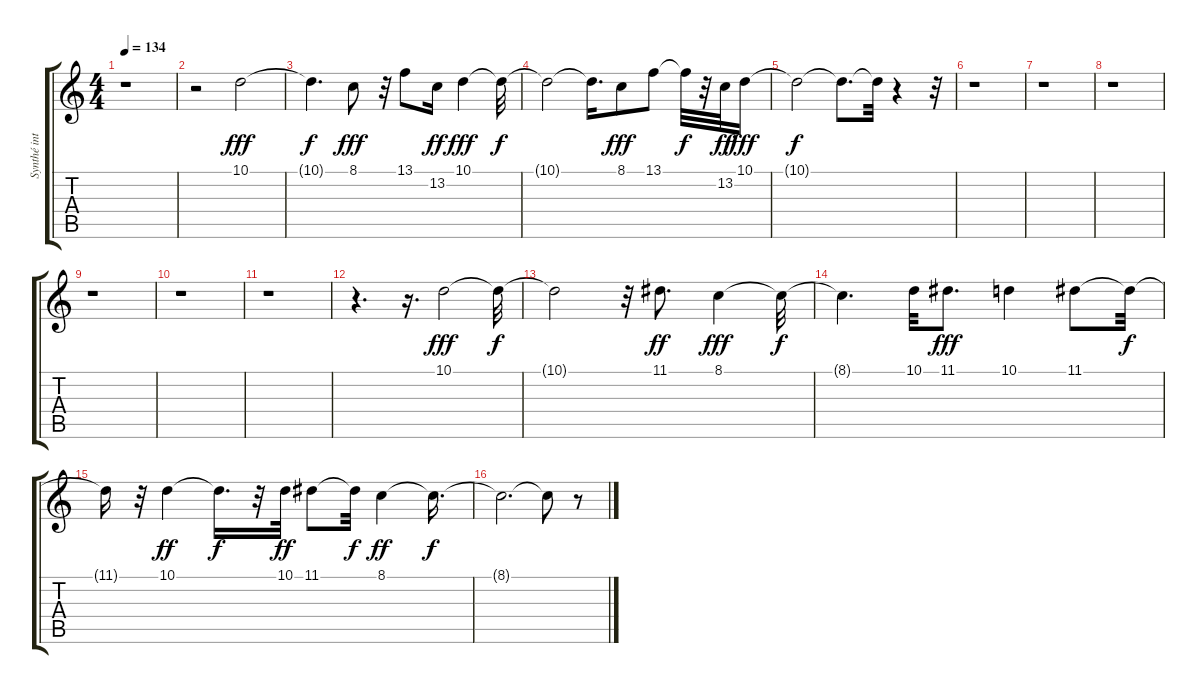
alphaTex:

\track ("Synthé intro" "Synthé int") {instrument lead8bassandlead}
\staff {score tabs}
\tuning (E4 B3 G3 D3 A2 E2) {hide}
\ts (4 4)
\tempo 134
\clef g2
\ks c
r.1{dy f} |
r.2 10.1.2{dy fff} |
10.1{t}.4{d dy f} 8.1.8{dy fff} r.32 13.1.8 13.2.16{dy ff} 10.1.4{dy fff} 10.1{t}.32{dy f} |
10.1{t}.2 10.1{t}.16{d} 8.1.8{dy fff} 13.1.8 13.1{t}.32{dy f} r.32 13.2.32{dy ff} 10.1.16{dy fff} |
10.1{t}.2{dy f} 10.1{t}.8{d} 10.1{t}.32 r.4 r.32 |
r.1 |
r.1 |
r.1 |
r.1 |
r.1 |
r.1 |
r.4{d} r.16{d} 10.1.2{dy fff} 10.1{t}.32{dy f} |
10.1{t}.2 r.32 11.1.8{d dy ff} 8.1.4{dy fff} 8.1{t}.32{dy f} |
8.1{t}.4{d} 10.1.32 11.1.8{d dy fff} 10.1.4 11.1.8 11.1{t}.32{dy f} |
11.1{t}.16 r.32 10.1.4{dy ff} 10.1{t}.16{d dy f} r.32 10.1.32{dy ff} 11.1.8 11.1{t}.32{dy f} 8.1.4{dy ff} 8.1{t}.16{d dy f} |
8.1{t}.2{d} 8.1{t}.8 r.8
